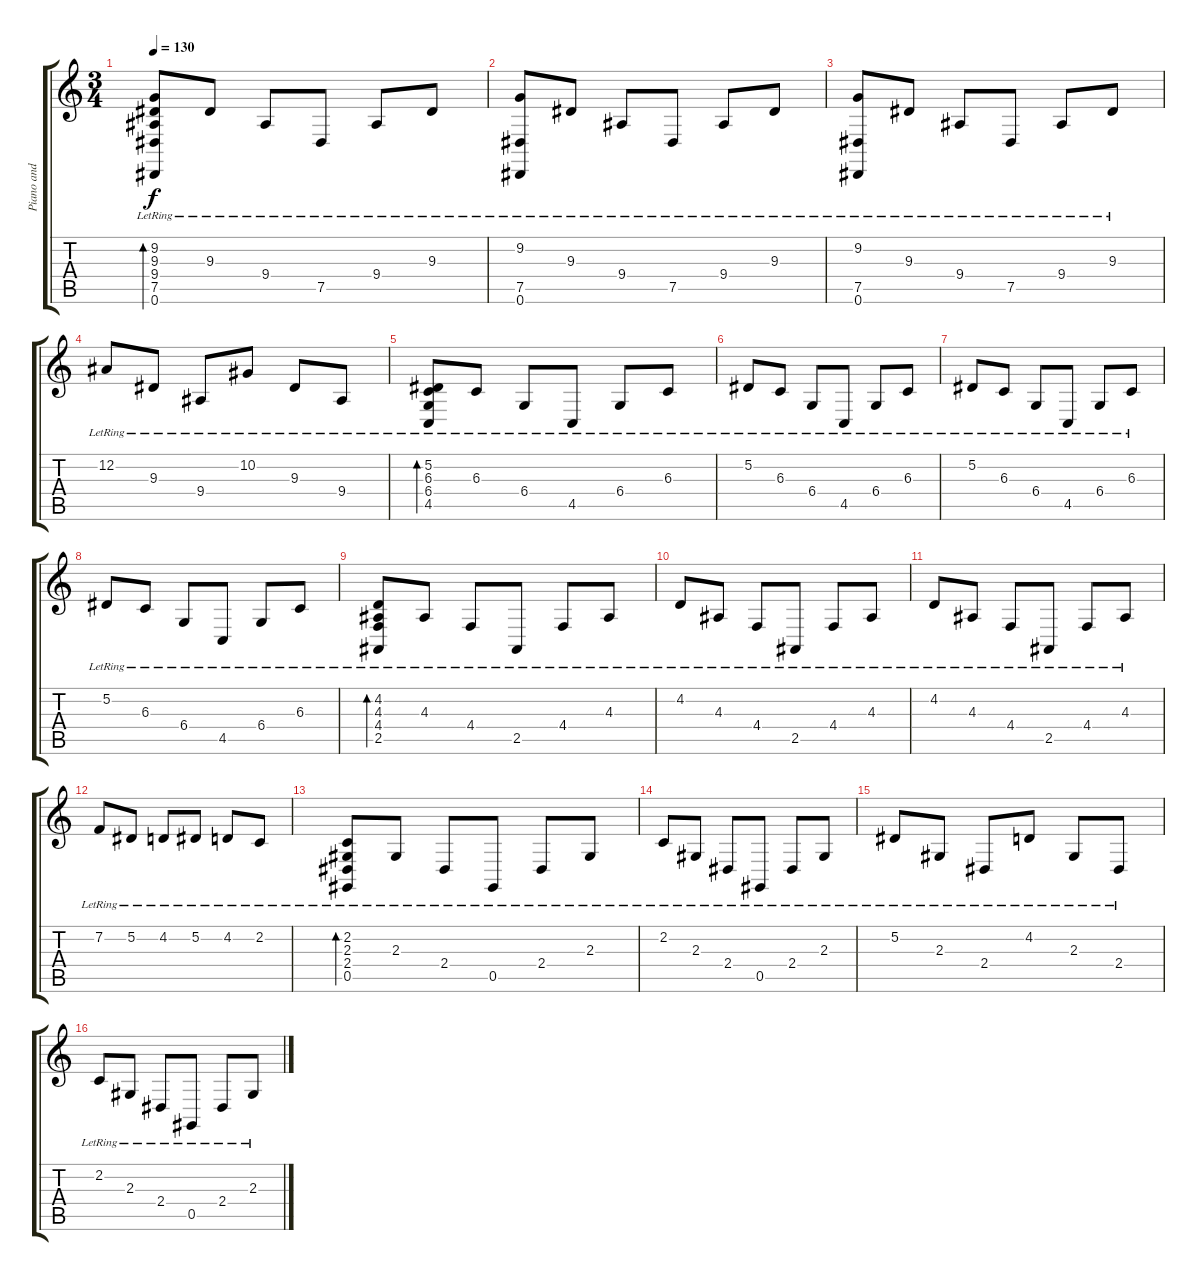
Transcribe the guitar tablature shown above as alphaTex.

\track ("Piano and Keyboards" "Piano and ") {instrument acousticgrandpiano}
\staff {score tabs}
\tuning (Eb4 Bb3 Gb3 Db3 Ab2 Eb2) {hide}
\ts (3 4)
\tempo 130
\clef g2
\ks c
(9.2{lr} 9.3{lr} 9.4{lr} 7.5{lr} 0.6{lr}).8{bd 120 dy f instrument acousticgrandpiano} 9.3{lr}.8 9.4{lr}.8 7.5{lr}.8 9.4{lr}.8 9.3{lr}.8 |
(9.2{lr} 7.5{lr} 0.6{lr}).8 9.3{lr}.8 9.4{lr}.8 7.5{lr}.8 9.4{lr}.8 9.3{lr}.8 |
(9.2{lr} 7.5{lr} 0.6{lr}).8 9.3{lr}.8 9.4{lr}.8 7.5{lr}.8 9.4{lr}.8 9.3{lr}.8 |
12.2{lr}.8 9.3{lr}.8 9.4{lr}.8 10.2{lr}.8 9.3{lr}.8 9.4{lr}.8 |
(5.2{lr} 6.3{lr} 6.4{lr} 4.5{lr}).8{bd 120} 6.3{lr}.8 6.4{lr}.8 4.5{lr}.8 6.4{lr}.8 6.3{lr}.8 |
5.2{lr}.8 6.3{lr}.8 6.4{lr}.8 4.5{lr}.8 6.4{lr}.8 6.3{lr}.8 |
5.2{lr}.8 6.3{lr}.8 6.4{lr}.8 4.5{lr}.8 6.4{lr}.8 6.3{lr}.8 |
5.2{lr}.8 6.3{lr}.8 6.4{lr}.8 4.5{lr}.8 6.4{lr}.8 6.3{lr}.8 |
(4.2{lr} 4.3{lr} 4.4{lr} 2.5{lr}).8{bd 120} 4.3{lr}.8 4.4{lr}.8 2.5{lr}.8 4.4{lr}.8 4.3{lr}.8 |
4.2{lr}.8 4.3{lr}.8 4.4{lr}.8 2.5{lr}.8 4.4{lr}.8 4.3{lr}.8 |
4.2{lr}.8 4.3{lr}.8 4.4{lr}.8 2.5{lr}.8 4.4{lr}.8 4.3{lr}.8 |
7.2{lr}.8 5.2{lr}.8 4.2{lr}.8 5.2{lr}.8 4.2{lr}.8 2.2{lr}.8 |
(2.2{lr} 2.3{lr} 2.4{lr} 0.5{lr}).8{bd 120} 2.3{lr}.8 2.4{lr}.8 0.5{lr}.8 2.4{lr}.8 2.3{lr}.8 |
2.2{lr}.8 2.3{lr}.8 2.4{lr}.8 0.5{lr}.8 2.4{lr}.8 2.3{lr}.8 |
5.2{lr}.8 2.3{lr}.8 2.4{lr}.8 4.2{lr}.8 2.3{lr}.8 2.4{lr}.8 |
2.2{lr}.8 2.3{lr}.8 2.4{lr}.8 0.5{lr}.8 2.4{lr}.8 2.3{lr}.8
